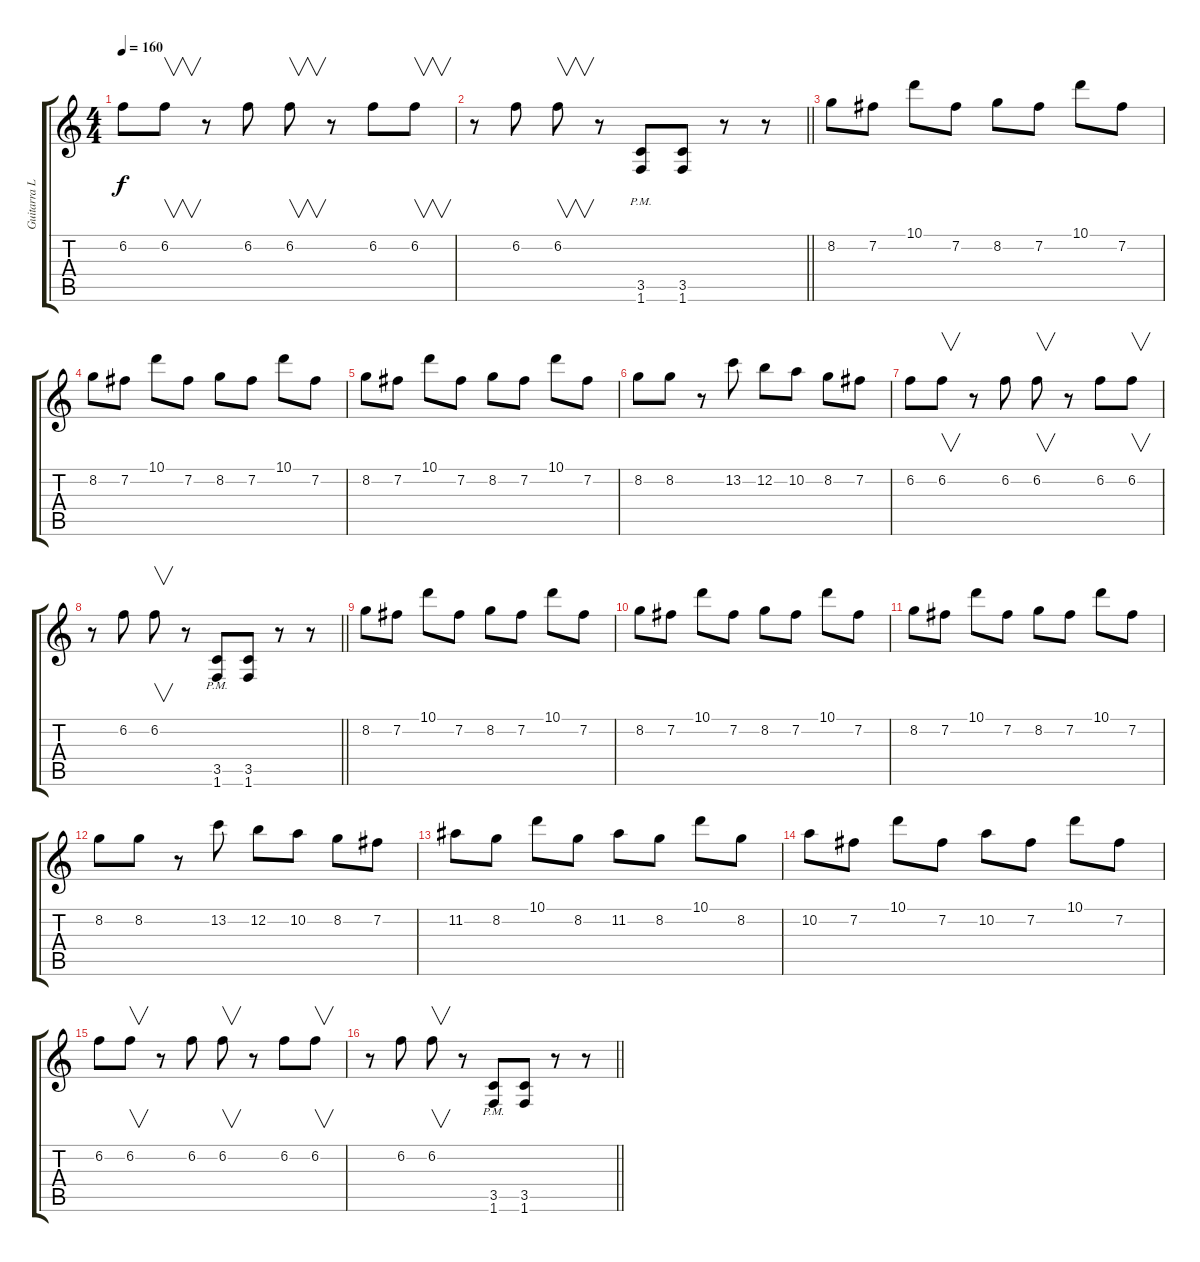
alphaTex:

\track ("Guitarra Líder" "Guitarra L") {instrument distortionguitar}
\staff {score tabs}
\tuning (E4 B3 G3 D3 A2 E2) {hide}
\ts (4 4)
\tempo 160
\clef g2
\ks c
6.2.8{dy f} 6.2.8{v} r.8 6.2.8 6.2.8{v} r.8 6.2.8 6.2.8{v} |
\barLineRight lightlight
r.8 6.2.8 6.2.8{v} r.8 (3.5{pm} 1.6{pm}).8 (3.5 1.6).8 r.8 r.8 |
8.2.8 7.2.8 10.1.8 7.2.8 8.2.8 7.2.8 10.1.8 7.2.8 |
8.2.8 7.2.8 10.1.8 7.2.8 8.2.8 7.2.8 10.1.8 7.2.8 |
8.2.8 7.2.8 10.1.8 7.2.8 8.2.8 7.2.8 10.1.8 7.2.8 |
8.2.8 8.2.8 r.8 13.2.8 12.2.8 10.2.8 8.2.8 7.2.8 |
6.2.8 6.2.8{v} r.8 6.2.8 6.2.8{v} r.8 6.2.8 6.2.8{v} |
\barLineRight lightlight
r.8 6.2.8 6.2.8{v} r.8 (3.5{pm} 1.6{pm}).8 (3.5 1.6).8 r.8 r.8 |
8.2.8 7.2.8 10.1.8 7.2.8 8.2.8 7.2.8 10.1.8 7.2.8 |
8.2.8 7.2.8 10.1.8 7.2.8 8.2.8 7.2.8 10.1.8 7.2.8 |
8.2.8 7.2.8 10.1.8 7.2.8 8.2.8 7.2.8 10.1.8 7.2.8 |
8.2.8 8.2.8 r.8 13.2.8 12.2.8 10.2.8 8.2.8 7.2.8 |
11.2.8 8.2.8 10.1.8 8.2.8 11.2.8 8.2.8 10.1.8 8.2.8 |
10.2.8 7.2.8 10.1.8 7.2.8 10.2.8 7.2.8 10.1.8 7.2.8 |
6.2.8 6.2.8{v} r.8 6.2.8 6.2.8{v} r.8 6.2.8 6.2.8{v} |
\barLineRight lightlight
r.8 6.2.8 6.2.8{v} r.8 (3.5{pm} 1.6{pm}).8 (3.5 1.6).8 r.8 r.8
